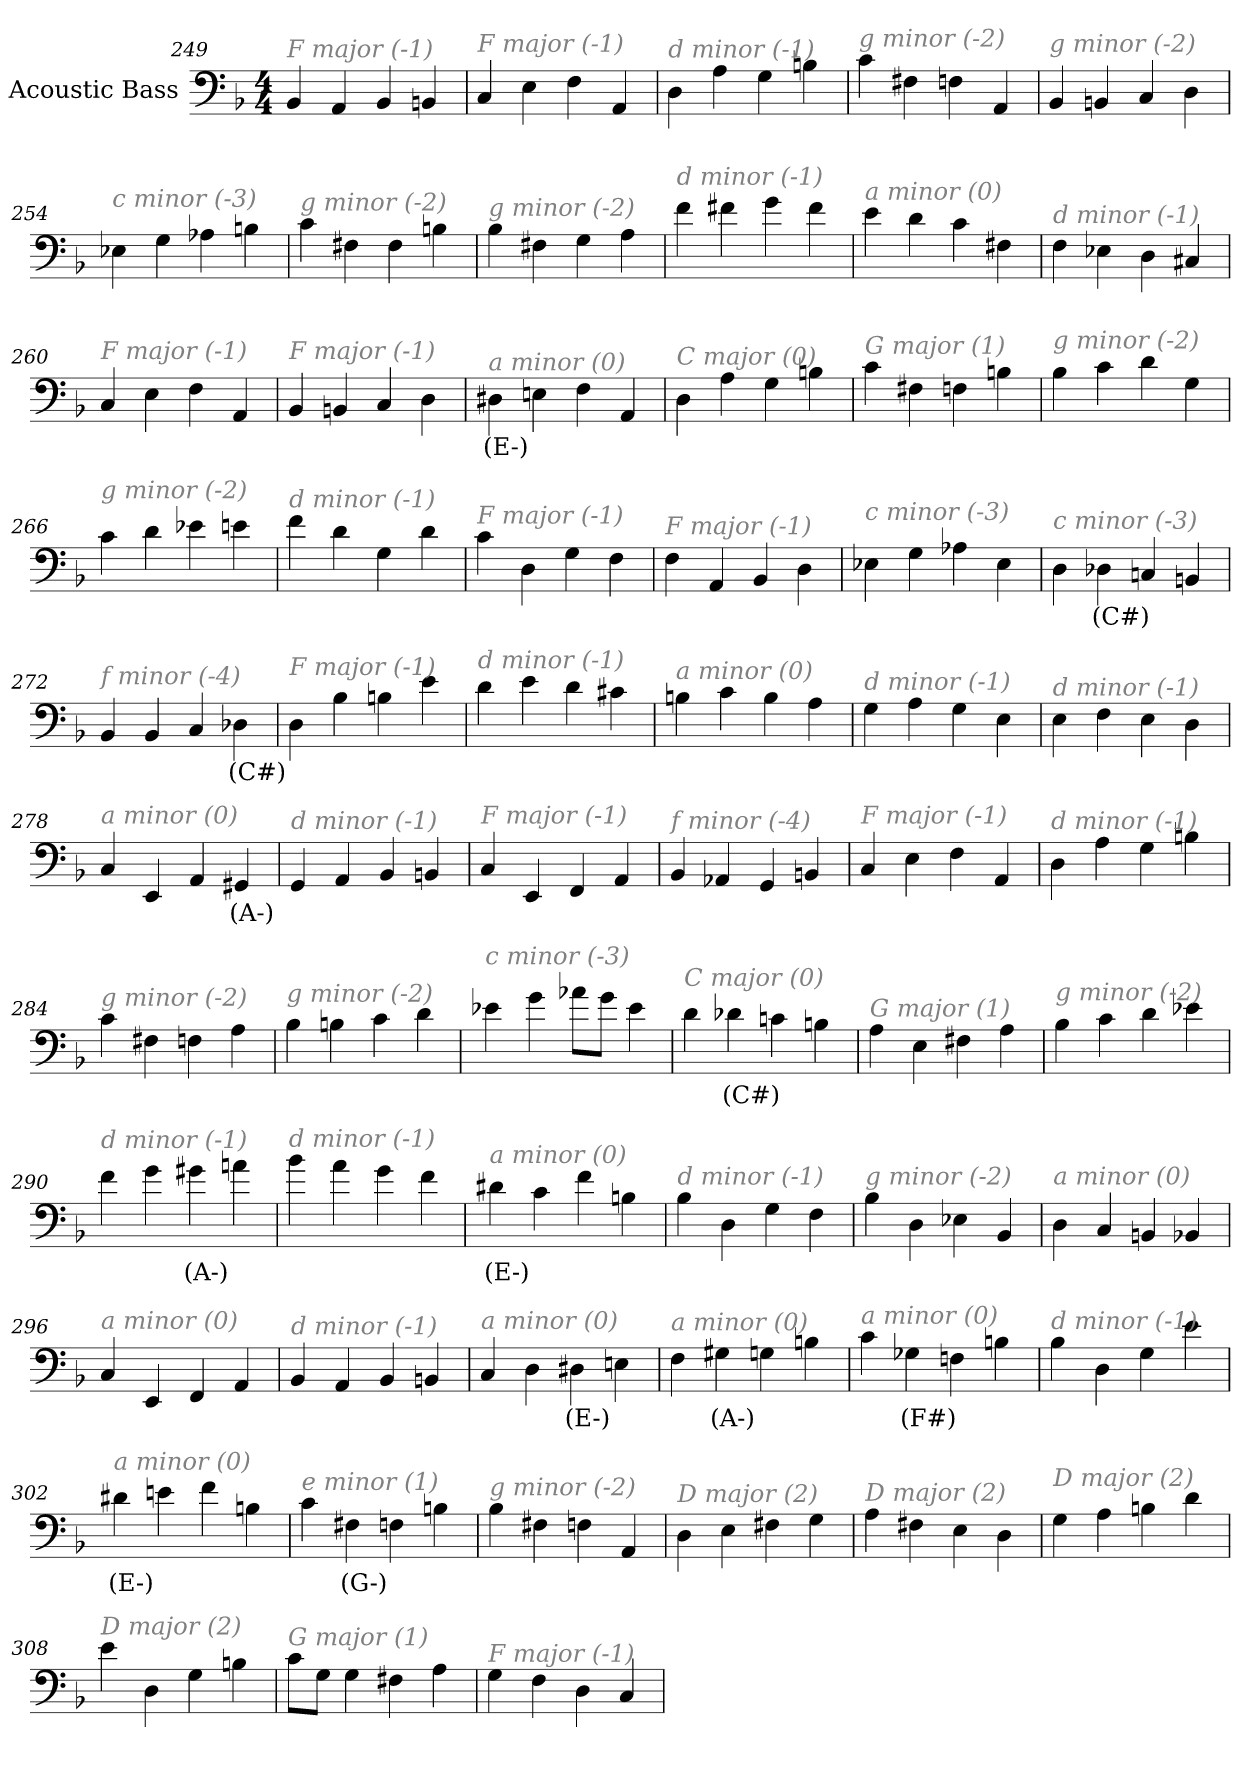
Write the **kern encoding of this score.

**kern	**text
*part1	*part1
*staff1	*staff1
*I"Acoustic Bass	*
*clefF4	*
*ITrd7c12	*
*k[b-]	*
*F:	*
*M4/4	*
=249	=249
!LO:TX:i:color=#808080:t=F major (-1)	!
4BBB-	.
4AAA	.
4BBB-	.
4BBBn	.
=250	=250
!LO:TX:i:color=#808080:t=F major (-1)	!
4CC	.
4EE	.
4FF	.
4AAA	.
=251	=251
!LO:TX:i:color=#808080:t=d minor (-1)	!
4DD	.
4AA	.
4GG	.
4BBn	.
=252	=252
!LO:TX:i:color=#808080:t=g minor (-2)	!
4C	.
4FF#X	.
4FFn	.
4AAA	.
=253	=253
!LO:TX:i:color=#808080:t=g minor (-2)	!
4BBB-	.
4BBBn	.
4CC	.
4DD	.
=254	=254
!LO:TX:i:color=#808080:t=c minor (-3)	!
4EE-X	.
4GG	.
4AA-X	.
4BBn	.
=255	=255
!LO:TX:i:color=#808080:t=g minor (-2)	!
4C	.
4FF#X	.
4FF#	.
4BBn	.
=256	=256
!LO:TX:i:color=#808080:t=g minor (-2)	!
4BB-	.
4FF#X	.
4GG	.
4AA	.
=257	=257
!LO:TX:i:color=#808080:t=d minor (-1)	!
4F	.
4F#X	.
4G	.
4F#	.
=258	=258
!LO:TX:i:color=#808080:t=a minor (0)	!
4E	.
4D	.
4C	.
4FF#X	.
=259	=259
!LO:TX:i:color=#808080:t=d minor (-1)	!
4FF	.
4EE-X	.
4DD	.
4CC#X	.
=260	=260
!LO:TX:i:color=#808080:t=F major (-1)	!
4CC	.
4EE	.
4FF	.
4AAA	.
=261	=261
!LO:TX:i:color=#808080:t=F major (-1)	!
4BBB-	.
4BBBn	.
4CC	.
4DD	.
=262	=262
!LO:TX:i:color=#808080:t=a minor (0)	!
4DD#Xi	(E-)
4EEn	.
4FF	.
4AAA	.
=263	=263
!LO:TX:i:color=#808080:t=C major (0)	!
4DD	.
4AA	.
4GG	.
4BBn	.
=264	=264
!LO:TX:i:color=#808080:t=G major (1)	!
4C	.
4FF#X	.
4FFn	.
4BBn	.
=265	=265
!LO:TX:i:color=#808080:t=g minor (-2)	!
4BB-	.
4C	.
4D	.
4GG	.
=266	=266
!LO:TX:i:color=#808080:t=g minor (-2)	!
4C	.
4D	.
4E-X	.
4En	.
=267	=267
!LO:TX:i:color=#808080:t=d minor (-1)	!
4F	.
4D	.
4GG	.
4D	.
=268	=268
!LO:TX:i:color=#808080:t=F major (-1)	!
4C	.
4DD	.
4GG	.
4FF	.
=269	=269
!LO:TX:i:color=#808080:t=F major (-1)	!
4FF	.
4AAA	.
4BBB-	.
4DD	.
=270	=270
!LO:TX:i:color=#808080:t=c minor (-3)	!
4EE-X	.
4GG	.
4AA-X	.
4EE-	.
=271	=271
!LO:TX:i:color=#808080:t=c minor (-3)	!
4DD	.
4DD-Xi	(C#)
4CCn	.
4BBBn	.
=272	=272
!LO:TX:i:color=#808080:t=f minor (-4)	!
4BBB-	.
4BBB-	.
4CC	.
4DD-Xi	(C#)
=273	=273
!LO:TX:i:color=#808080:t=F major (-1)	!
4DD	.
4BB-	.
4BBn	.
4E	.
=274	=274
!LO:TX:i:color=#808080:t=d minor (-1)	!
4D	.
4E	.
4D	.
4C#X	.
=275	=275
!LO:TX:i:color=#808080:t=a minor (0)	!
4BBn	.
4C	.
4BB	.
4AA	.
=276	=276
!LO:TX:i:color=#808080:t=d minor (-1)	!
4GG	.
4AA	.
4GG	.
4EE	.
=277	=277
!LO:TX:i:color=#808080:t=d minor (-1)	!
4EE	.
4FF	.
4EE	.
4DD	.
=278	=278
!LO:TX:i:color=#808080:t=a minor (0)	!
4CC	.
4EEE	.
4AAA	.
4GGG#Xi	(A-)
=279	=279
!LO:TX:i:color=#808080:t=d minor (-1)	!
4GGG	.
4AAA	.
4BBB-	.
4BBBn	.
=280	=280
!LO:TX:i:color=#808080:t=F major (-1)	!
4CC	.
4EEE	.
4FFF	.
4AAA	.
=281	=281
!LO:TX:i:color=#808080:t=f minor (-4)	!
4BBB-	.
4AAA-X	.
4GGG	.
4BBBn	.
=282	=282
!LO:TX:i:color=#808080:t=F major (-1)	!
4CC	.
4EE	.
4FF	.
4AAA	.
=283	=283
!LO:TX:i:color=#808080:t=d minor (-1)	!
4DD	.
4AA	.
4GG	.
4BBn	.
=284	=284
!LO:TX:i:color=#808080:t=g minor (-2)	!
4C	.
4FF#X	.
4FFn	.
4AA	.
=285	=285
!LO:TX:i:color=#808080:t=g minor (-2)	!
4BB-	.
4BBn	.
4C	.
4D	.
=286	=286
!LO:TX:i:color=#808080:t=c minor (-3)	!
4E-X	.
4G	.
8A-XL	.
8GJ	.
4E-	.
=287	=287
!LO:TX:i:color=#808080:t=C major (0)	!
4D	.
4D-Xi	(C#)
4Cn	.
4BBn	.
=288	=288
!LO:TX:i:color=#808080:t=G major (1)	!
4AA	.
4EE	.
4FF#X	.
4AA	.
=289	=289
!LO:TX:i:color=#808080:t=g minor (-2)	!
4BB-	.
4C	.
4D	.
4E-X	.
=290	=290
!LO:TX:i:color=#808080:t=d minor (-1)	!
4F	.
4G	.
4G#Xi	(A-)
4An	.
=291	=291
!LO:TX:i:color=#808080:t=d minor (-1)	!
4B-	.
4A	.
4G	.
4F	.
=292	=292
!LO:TX:i:color=#808080:t=a minor (0)	!
4D#Xi	(E-)
4C	.
4F	.
4BBn	.
=293	=293
!LO:TX:i:color=#808080:t=d minor (-1)	!
4BB-	.
4DD	.
4GG	.
4FF	.
=294	=294
!LO:TX:i:color=#808080:t=g minor (-2)	!
4BB-	.
4DD	.
4EE-X	.
4BBB-	.
=295	=295
!LO:TX:i:color=#808080:t=a minor (0)	!
4DD	.
4CC	.
4BBBn	.
4BBB-X	.
=296	=296
!LO:TX:i:color=#808080:t=a minor (0)	!
4CC	.
4EEE	.
4FFF	.
4AAA	.
=297	=297
!LO:TX:i:color=#808080:t=d minor (-1)	!
4BBB-	.
4AAA	.
4BBB-	.
4BBBn	.
=298	=298
!LO:TX:i:color=#808080:t=a minor (0)	!
4CC	.
4DD	.
4DD#Xi	(E-)
4EEn	.
=299	=299
!LO:TX:i:color=#808080:t=a minor (0)	!
4FF	.
4GG#Xi	(A-)
4GG	.
4BBn	.
=300	=300
!LO:TX:i:color=#808080:t=a minor (0)	!
4C	.
4GG-Xi	(F#)
4FFn	.
4BBn	.
=301	=301
!LO:TX:i:color=#808080:t=d minor (-1)	!
4BB-	.
4DD	.
4GG	.
4E	.
=302	=302
!LO:TX:i:color=#808080:t=a minor (0)	!
4D#Xi	(E-)
4En	.
4F	.
4BBn	.
=303	=303
!LO:TX:i:color=#808080:t=e minor (1)	!
4C	.
4FF#Xi	(G-)
4FF	.
4BBn	.
=304	=304
!LO:TX:i:color=#808080:t=g minor (-2)	!
4BB-	.
4FF#X	.
4FFn	.
4AAA	.
=305	=305
!LO:TX:i:color=#808080:t=D major (2)	!
4DD	.
4EE	.
4FF#X	.
4GG	.
=306	=306
!LO:TX:i:color=#808080:t=D major (2)	!
4AA	.
4FF#X	.
4EE	.
4DD	.
=307	=307
!LO:TX:i:color=#808080:t=D major (2)	!
4GG	.
4AA	.
4BBn	.
4D	.
=308	=308
!LO:TX:i:color=#808080:t=D major (2)	!
4E	.
4DD	.
4GG	.
4BBn	.
=309	=309
!LO:TX:i:color=#808080:t=G major (1)	!
8CL	.
8GGJ	.
4GG	.
4FF#X	.
4AA	.
=310	=310
!LO:TX:i:color=#808080:t=F major (-1)	!
4GG	.
4FF	.
4DD	.
4CC	.
=	=
*-	*-
